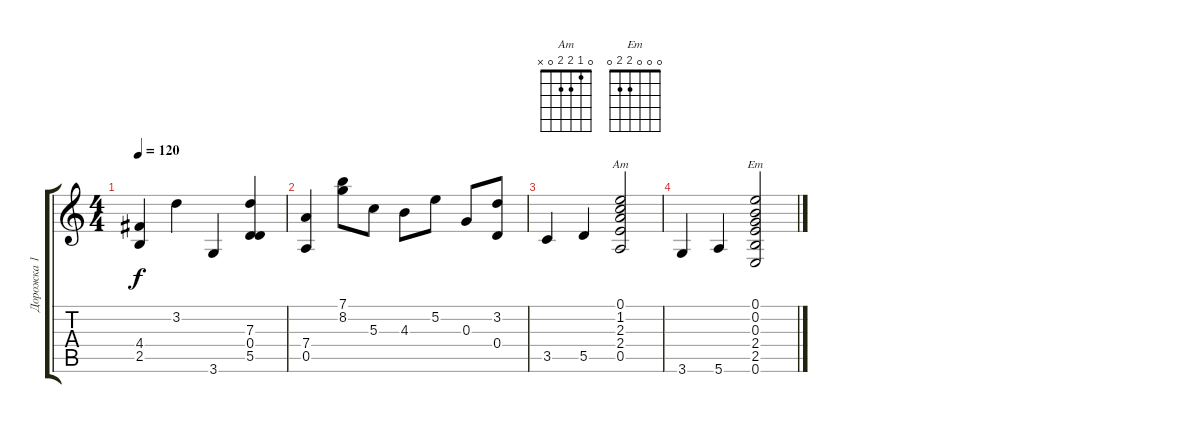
\track ("Дорожка 1" "Дорожка 1") {instrument acousticguitarsteel}
\staff {score tabs}
\tuning (E4 B3 G3 D3 A2 E2) {hide}
\chord ("Am" 0 1 2 2 0 x)
\chord ("Em" 0 0 0 2 2 0)
\ts (4 4)
\tempo 120
\clef g2
\ks c
(4.4 2.5).4{dy f instrument acousticguitarsteel} 3.2.4 3.6.4 (7.3 0.4 5.5).4 |
(7.4 0.5).4 (7.1 8.2).8 5.3.8 4.3.8 5.2.8 0.3.8 (3.2 0.4).8 |
3.5.4 5.5.4 (0.1 1.2 2.3 2.4 0.5).2{ch "Am"} |
3.6.4 5.6.4 (0.1 0.2 0.3 2.4 2.5 0.6).2{ch "Em"}
